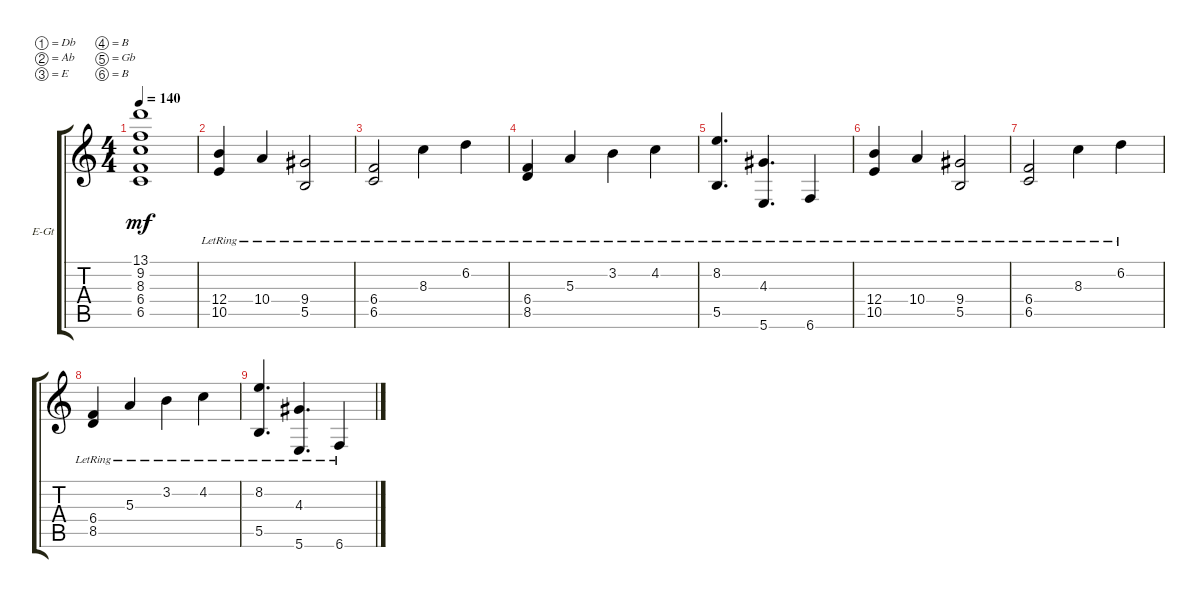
\defaultSystemsLayout 4
\bracketExtendMode groupsimilarinstruments
\firstSystemTrackNameOrientation horizontal
\otherSystemsTrackNameOrientation horizontal
\track ("Electric Guitar" "E-Gt") {instrument electricguitarclean}
\staff {score tabs}
\tuning (Db4 Ab3 E3 B2 Gb2 B1)
\ts (4 4)
\tempo 140
\clef g2
\ks c
(6.5{t} 6.4{t} 8.3{t} 9.2{t} 13.1{t}).1{dy mf} |
(10.5{lr} 12.4{lr}).4 10.4{lr}.4 (5.5{lr} 9.4{lr}).2 |
(6.5{lr} 6.4{lr}).2 8.3{lr}.4 6.2{lr}.4 |
(8.5{lr} 6.4{lr}).4 5.3{lr}.4 3.2{lr}.4 4.2{lr}.4 |
(5.5{lr} 8.2{lr}).4{d} (4.3{lr} 5.6{lr}).4{d} 6.6{lr}.4 |
(10.5{lr} 12.4{lr}).4 10.4{lr}.4 (5.5{lr} 9.4{lr}).2 |
(6.5{lr} 6.4{lr}).2 8.3{lr}.4 6.2{lr}.4 |
(8.5{lr} 6.4{lr}).4 5.3{lr}.4 3.2{lr}.4 4.2{lr}.4 |
(5.5{lr} 8.2{lr}).4{d} (4.3{lr} 5.6{lr}).4{d} 6.6{lr}.4
